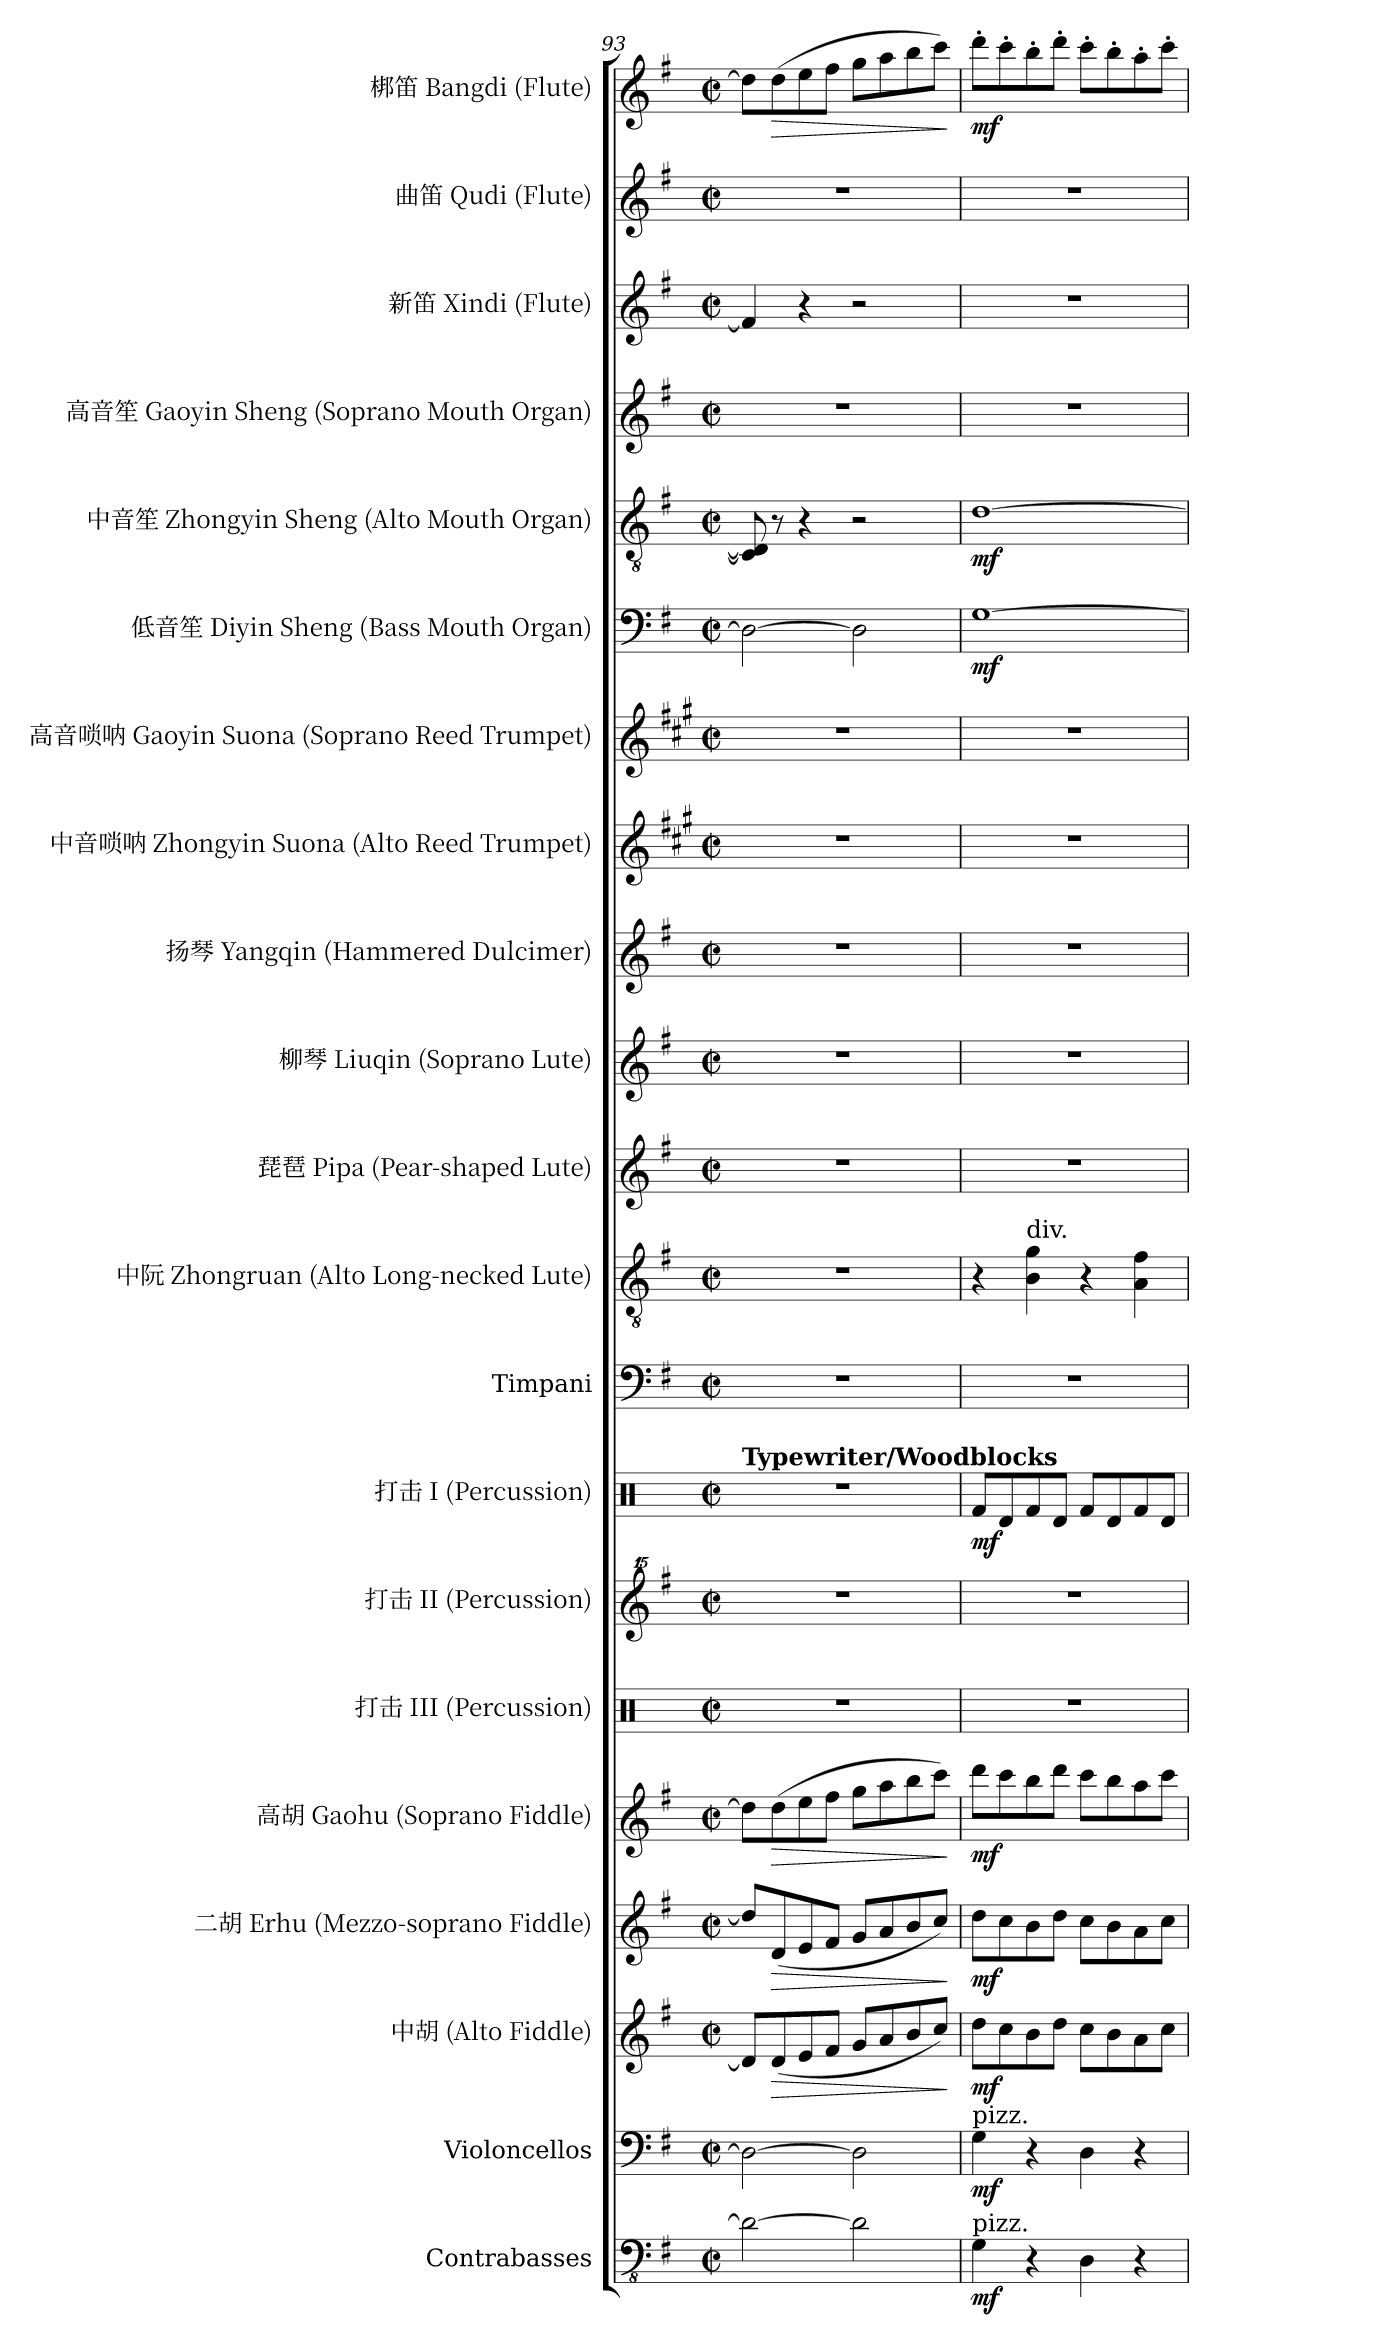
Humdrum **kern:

**kern	**dynam	**kern	**dynam	**kern	**dynam	**kern	**dynam	**kern	**dynam	**kern	**kern	**kern	**dynam	**kern	**kern	**dynam	**kern	**kern	**kern	**kern	**kern	**kern	**dynam	**kern	**dynam	**kern	**kern	**kern	**kern	**dynam
*part21	*part21	*part20	*part20	*part19	*part19	*part18	*part18	*part17	*part17	*part16	*part15	*part14	*part14	*part13	*part12	*part12	*part11	*part10	*part9	*part8	*part7	*part6	*part6	*part5	*part5	*part4	*part3	*part2	*part1	*part1
*staff21	*staff21	*staff20	*staff20	*staff19	*staff19	*staff18	*staff18	*staff17	*staff17	*staff16	*staff15	*staff14	*staff14	*staff13	*staff12	*staff12	*staff11	*staff10	*staff9	*staff8	*staff7	*staff6	*staff6	*staff5	*staff5	*staff4	*staff3	*staff2	*staff1	*staff1
*I"Contrabasses	*	*I"Violoncellos	*	*I"中胡 (Alto Fiddle)	*	*I"二胡 Erhu (Mezzo-soprano Fiddle)	*	*I"高胡 Gaohu (Soprano Fiddle)	*	*I"打击 III (Percussion)	*I"打击 II (Percussion)	*I"打击 I (Percussion)	*	*I"Timpani	*I"中阮 Zhongruan (Alto Long-necked Lute)	*	*I"琵琶 Pipa (Pear-shaped Lute)	*I"柳琴 Liuqin (Soprano Lute)	*I"扬琴 Yangqin  (Hammered Dulcimer)	*I"中音唢呐 Zhongyin Suona (Alto Reed Trumpet)	*I"高音唢呐 Gaoyin Suona (Soprano Reed Trumpet)	*I"低音笙 Diyin Sheng (Bass Mouth Organ)	*	*I"中音笙 Zhongyin Sheng (Alto Mouth Organ)	*	*I"高音笙 Gaoyin Sheng (Soprano Mouth Organ)	*I"新笛 Xindi (Flute)	*I"曲笛 Qudi (Flute)	*I"梆笛 Bangdi (Flute)	*
*I'Cbs.	*	*I'Vcs.	*	*	*	*	*	*	*	*I'打击 III	*I'打击 II	*I'打击 I	*	*I'Timp.	*	*	*	*	*	*	*	*	*	*	*	*	*	*	*	*
*clefFv4	*	*clefF4	*	*clefG2	*	*clefG2	*	*clefG2	*	*clefX	*clefG^^2	*clefX	*	*clefF4	*clefGv2	*	*clefG2	*clefG2	*clefG2	*clefG2	*clefG2	*clefF4	*	*clefGv2	*	*clefG2	*clefG2	*clefG2	*clefG2	*
*	*	*	*	*	*	*	*	*	*	*	*	*	*	*	*	*	*ITrd7c12	*	*	*ITrd1c2	*ITrd1c2	*	*	*	*	*	*	*	*	*
*k[f#]	*	*k[f#]	*	*k[f#]	*	*k[f#]	*	*k[f#]	*	*k[]	*k[f#]	*k[]	*	*k[f#]	*k[f#]	*	*k[f#]	*k[f#]	*k[f#]	*k[f#]	*k[f#]	*k[f#]	*	*k[f#]	*	*k[f#]	*k[f#]	*k[f#]	*k[f#]	*
*M2/2	*	*M2/2	*	*M2/2	*	*M2/2	*	*M2/2	*	*M2/2	*M2/2	*M2/2	*	*M2/2	*M2/2	*	*M2/2	*M2/2	*M2/2	*M2/2	*M2/2	*M2/2	*	*M2/2	*	*M2/2	*M2/2	*M2/2	*M2/2	*
*met(c|)	*	*met(c|)	*	*met(c|)	*	*met(c|)	*	*met(c|)	*	*met(c|)	*met(c|)	*met(c|)	*	*met(c|)	*met(c|)	*	*met(c|)	*met(c|)	*met(c|)	*met(c|)	*met(c|)	*met(c|)	*	*met(c|)	*	*met(c|)	*met(c|)	*met(c|)	*met(c|)	*
=93	=93	=93	=93	=93	=93	=93	=93	=93	=93	=93	=93	=93	=93	=93	=93	=93	=93	=93	=93	=93	=93	=93	=93	=93	=93	=93	=93	=93	=93	=93
!	!	!	!	!	!	!	!	!	!	!	!	!LO:TX:a:B:t=Typewriter/Woodblocks	!	!	!	!	!	!	!	!	!	!	!	!	!	!	!	!	!	!
2D\_	.	2D\_	.	8d/L]	.	8dd/L]	.	8dd\L]	.	1r	1r	1r	.	1r	1r	.	1r	1r	1r	1r	1r	2D\_	.	8C/] 8D/]	.	1r	4f#/]	1r	8dd\L]	.
!	!	!	!	!	!LO:HP:b	!	!LO:HP:b	!	!LO:HP:b	!	!	!	!	!	!	!	!	!	!	!	!	!	!	!	!	!	!	!	!	!LO:HP:b
.	.	.	.	(>8d/	>	(>8d/	>	(>8dd\	>	.	.	.	.	.	.	.	.	.	.	.	.	.	.	8r	.	.	.	.	(>8dd\	>
.	.	.	.	8e/	.	8e/	.	8ee\	.	.	.	.	.	.	.	.	.	.	.	.	.	.	.	4r	.	.	4r	.	8ee\	.
.	.	.	.	8f#/J	.	8f#/J	.	8ff#\J	.	.	.	.	.	.	.	.	.	.	.	.	.	.	.	.	.	.	.	.	8ff#\J	.
2D\]	.	2D\]	.	8g/L	.	8g/L	.	8gg\L	.	.	.	.	.	.	.	.	.	.	.	.	.	2D\]	.	2r	.	.	2r	.	8gg\L	.
.	.	.	.	8a/	.	8a/	.	8aa\	.	.	.	.	.	.	.	.	.	.	.	.	.	.	.	.	.	.	.	.	8aa\	.
.	.	.	.	8b/	.	8b/	.	8bb\	.	.	.	.	.	.	.	.	.	.	.	.	.	.	.	.	.	.	.	.	8bb\	.
.	.	.	.	8cc/J)	.	8cc/J)	.	8ccc\J)	.	.	.	.	.	.	.	.	.	.	.	.	.	.	.	.	.	.	.	.	8ccc\J)	.
.	.	.	.	.	]	.	]	.	]	.	.	.	.	.	.	.	.	.	.	.	.	.	.	.	.	.	.	.	.	]
!!LO:PB:g=z
=94	=94	=94	=94	=94	=94	=94	=94	=94	=94	=94	=94	=94	=94	=94	=94	=94	=94	=94	=94	=94	=94	=94	=94	=94	=94	=94	=94	=94	=94	=94
!	!	!LO:TX:a:t=pizz.	!	!	!	!	!	!	!	!	!	!	!	!	!	!	!	!	!	!	!	!	!	!	!	!	!	!	!	!
!LO:TX:a:t=pizz.	!	!	!	!	!	!	!	!	!	!	!	!	!	!	!	!	!	!	!	!	!	!	!	!	!	!	!	!	!	!
!	!LO:DY:b	!	!LO:DY:b	!	!LO:DY:b	!	!LO:DY:b	!	!LO:DY:b	!	!	!	!LO:DY:b	!	!	!	!	!	!	!	!	!	!LO:DY:b	!	!LO:DY:b	!	!	!	!	!LO:DY:b
4GG\	mf	4G\	mf	8dd\L	mf	8dd\L	mf	8ddd\L	mf	1r	1r	8Rf/L	mf	1r	4r	.	1r	1r	1r	1r	1r	[1G	mf	[1d	mf	1r	1r	1r	8ddd'\L	mf
.	.	.	.	8cc\	.	8cc\	.	8ccc\	.	.	.	8Rd/	.	.	.	.	.	.	.	.	.	.	.	.	.	.	.	.	8ccc'\	.
!	!	!	!	!	!	!	!	!	!	!	!	!	!	!	!LO:TX:a:t=div.	!	!	!	!	!	!	!	!	!	!	!	!	!	!	!
!	!	!	!	!	!	!	!	!	!	!	!	!	!	!	!	!LO:DY:b	!	!	!	!	!	!	!	!	!	!	!	!	!	!
!	!	!	!	!	!	!	!	!	!	!	!	!	!	!	!	!LO:DY:n=1:b	!	!	!	!	!	!	!	!	!	!	!	!	!	!
4r	.	4r	.	8b\	.	8b\	.	8bb\	.	.	.	8Rf/	.	.	4B\ 4g\	mf mp	.	.	.	.	.	.	.	.	.	.	.	.	8bb'\	.
.	.	.	.	8dd\J	.	8dd\J	.	8ddd\J	.	.	.	8Rd/J	.	.	.	.	.	.	.	.	.	.	.	.	.	.	.	.	8ddd'\J	.
4DD\	.	4D\	.	8cc\L	.	8cc\L	.	8ccc\L	.	.	.	8Rf/L	.	.	4r	.	.	.	.	.	.	.	.	.	.	.	.	.	8ccc'\L	.
.	.	.	.	8b\	.	8b\	.	8bb\	.	.	.	8Rd/	.	.	.	.	.	.	.	.	.	.	.	.	.	.	.	.	8bb'\	.
4r	.	4r	.	8a\	.	8a\	.	8aa\	.	.	.	8Rf/	.	.	4A\ 4f#\	.	.	.	.	.	.	.	.	.	.	.	.	.	8aa'\	.
.	.	.	.	8cc\J	.	8cc\J	.	8ccc\J	.	.	.	8Rd/J	.	.	.	.	.	.	.	.	.	.	.	.	.	.	.	.	8ccc'\J	.
=	=	=	=	=	=	=	=	=	=	=	=	=	=	=	=	=	=	=	=	=	=	=	=	=	=	=	=	=	=	=
*-	*-	*-	*-	*-	*-	*-	*-	*-	*-	*-	*-	*-	*-	*-	*-	*-	*-	*-	*-	*-	*-	*-	*-	*-	*-	*-	*-	*-	*-	*-
